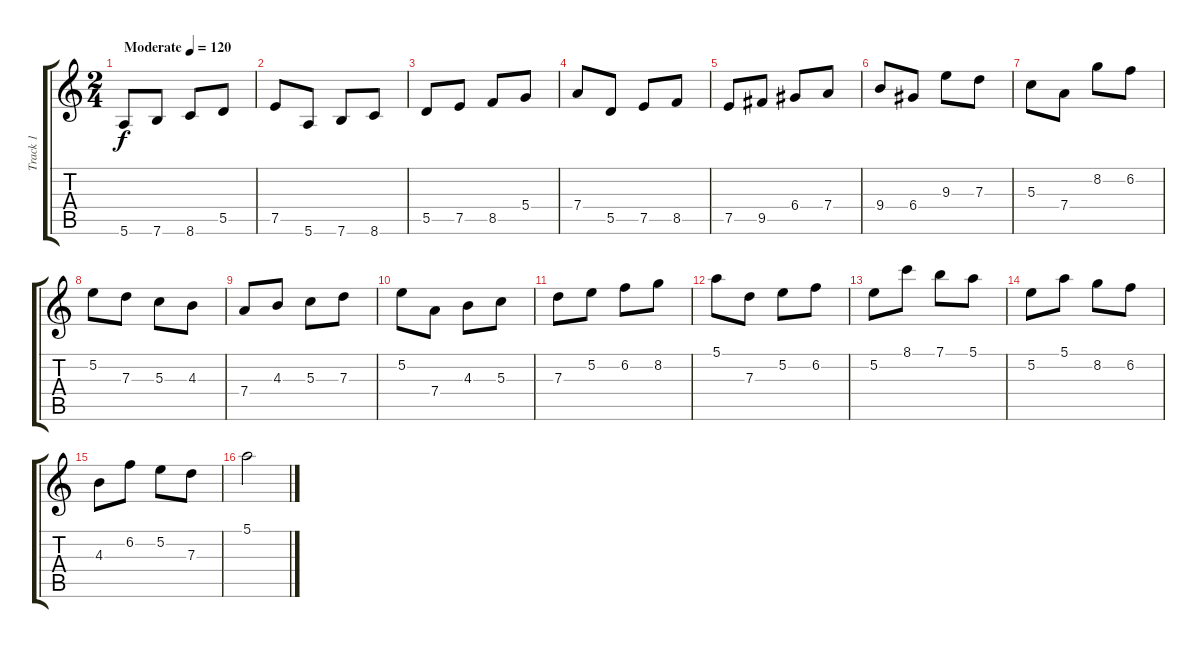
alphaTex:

\track ("Track 1" "Track 1") {instrument acousticguitarsteel}
\staff {score tabs}
\tuning (E4 B3 G3 D3 A2 E2) {hide}
\ts (2 4)
\tempo (120 "Moderate")
\clef g2
\ks c
5.6.8{dy f instrument acousticguitarsteel} 7.6.8 8.6.8 5.5.8 |
7.5.8 5.6.8 7.6.8 8.6.8 |
5.5.8 7.5.8 8.5.8 5.4.8 |
7.4.8 5.5.8 7.5.8 8.5.8 |
7.5.8 9.5.8 6.4.8 7.4.8 |
9.4.8 6.4.8 9.3.8 7.3.8 |
5.3.8 7.4.8 8.2.8 6.2.8 |
5.2.8 7.3.8 5.3.8 4.3.8 |
7.4.8 4.3.8 5.3.8 7.3.8 |
5.2.8 7.4.8 4.3.8 5.3.8 |
7.3.8 5.2.8 6.2.8 8.2.8 |
5.1.8 7.3.8 5.2.8 6.2.8 |
5.2.8 8.1.8 7.1.8 5.1.8 |
5.2.8 5.1.8 8.2.8 6.2.8 |
4.3.8 6.2.8 5.2.8 7.3.8 |
5.1.2
